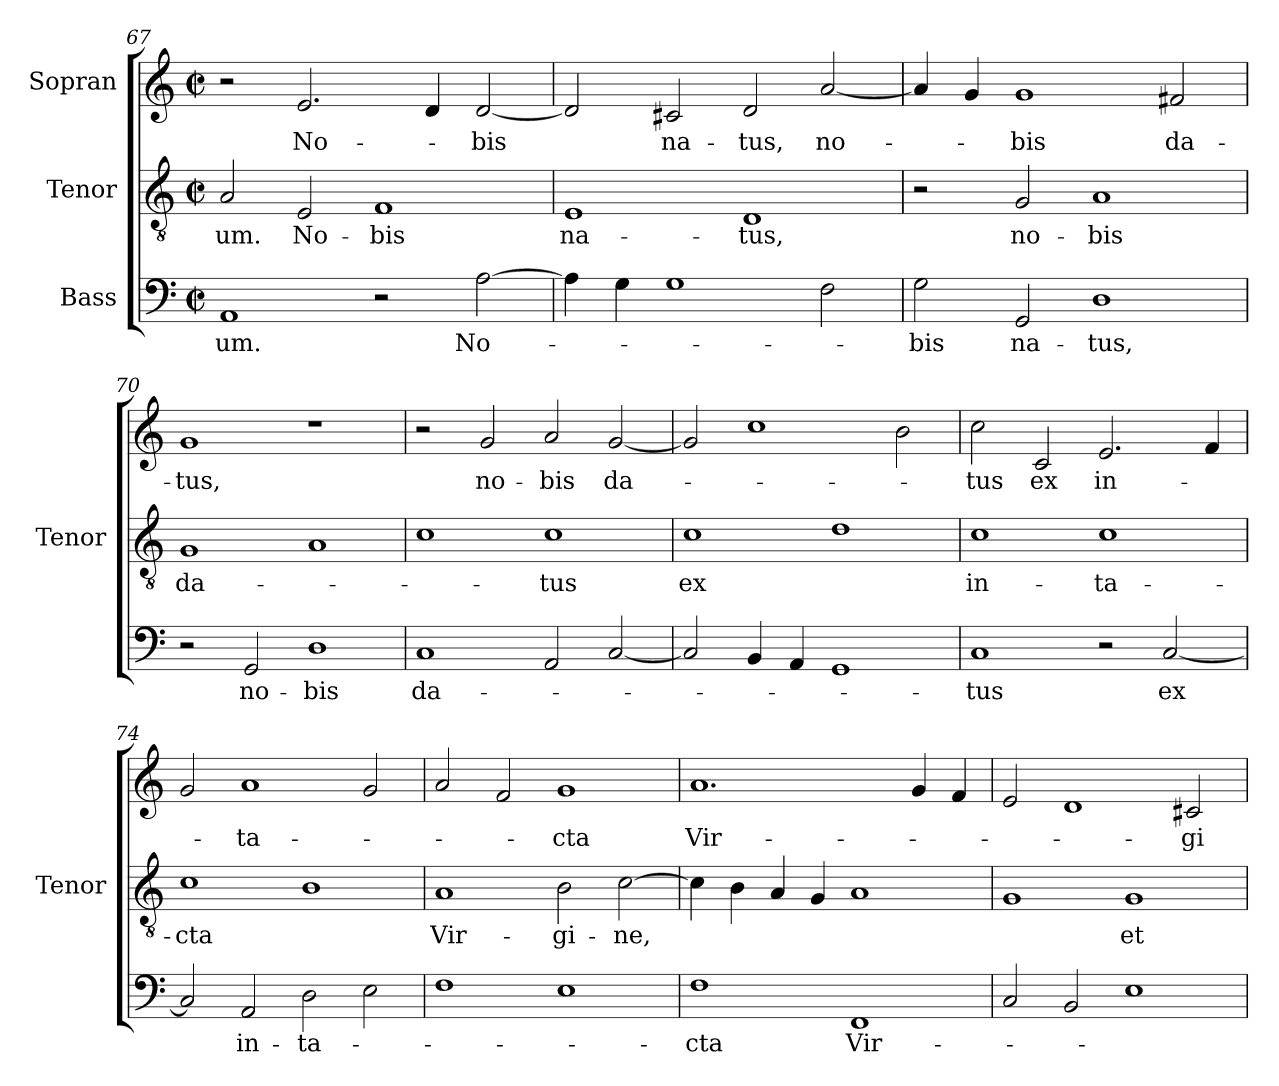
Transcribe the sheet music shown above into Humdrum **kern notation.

**kern	**text	**kern	**text	**kern	**text
*part3	*part3	*part2	*part2	*part1	*part1
*staff3	*staff3	*staff2	*staff2	*staff1	*staff1
*I"Bass	*	*I"Tenor	*	*I"Sopran	*
*	*	*I'Tenor	*	*	*
*clefF4	*	*clefGv2	*	*clefG2	*
*	*	*ITrd7c12	*	*	*
*k[]	*	*k[]	*	*k[]	*
*M2/2	*	*M2/2	*	*M2/2	*
*met(c|)	*	*met(c|)	*	*met(c|)	*
=67	=67	=67	=67	=67	=67
!	!LO:LY:b:color=#000000	!	!	!	!
!	!	!	!LO:LY:b:color=#000000	!	!
1AAi	-um.	2AAi/	-um.	2r	.
!	!	!	!LO:LY:b:color=#000000	!	!
!	!	!	!	!	!LO:LY:b:color=#000000
.	.	2EEi/	No-	2.ei/	No-
!	!	!	!LO:LY:b:color=#000000	!	!
2r	.	1FFi	-bis	.	.
.	.	.	.	4di/	.
!	!LO:LY:b:color=#000000	!	!	!	!
!	!	!	!	!	!LO:LY:b:color=#000000
[>2Ai\	No-	.	.	[<2di/	-bis
=68	=68	=68	=68	=68	=68
!	!	!	!LO:LY:b:color=#000000	!	!
4Ai\]	.	1EEi	na-	2di/]	.
4Gi\	.	.	.	.	.
!	!	!	!	!	!LO:LY:b:color=#000000
1Gi	.	.	.	2c#Xi/	na-
!	!	!	!LO:LY:b:color=#000000	!	!
!	!	!	!	!	!LO:LY:b:color=#000000
.	.	1DDi	-tus,	2di/	-tus,
!	!	!	!	!	!LO:LY:b:color=#000000
2Fi\	.	.	.	[<2ai/	no-
=69	=69	=69	=69	=69	=69
!	!LO:LY:b:color=#000000	!	!	!	!
2Gi\	-bis	2r	.	4ai/]	.
.	.	.	.	4gi/	.
!	!LO:LY:b:color=#000000	!	!	!	!
!	!	!	!LO:LY:b:color=#000000	!	!
!	!	!	!	!	!LO:LY:b:color=#000000
2GGi/	na-	2GGi/	no-	1gi	-bis
!	!LO:LY:b:color=#000000	!	!	!	!
!	!	!	!LO:LY:b:color=#000000	!	!
1Di	-tus,	1AAi	-bis	.	.
!	!	!	!	!	!LO:LY:b:color=#000000
.	.	.	.	2f#Xi/	da-
=70	=70	=70	=70	=70	=70
!	!	!	!LO:LY:b:color=#000000	!	!
!	!	!	!	!	!LO:LY:b:color=#000000
2r	.	1GGi	da-	1gi	-tus,
!	!LO:LY:b:color=#000000	!	!	!	!
2GGi/	no-	.	.	.	.
!	!LO:LY:b:color=#000000	!	!	!	!
1Di	-bis	1AAi	.	1r	.
!!LO:LB:g=z
=71	=71	=71	=71	=71	=71
!	!LO:LY:b:color=#000000	!	!	!	!
1Ci	da-	1Ci	.	2r	.
!	!	!	!	!	!LO:LY:b:color=#000000
.	.	.	.	2gi/	no-
!	!	!	!LO:LY:b:color=#000000	!	!
!	!	!	!	!	!LO:LY:b:color=#000000
2AAi/	.	1Ci	-tus	2ai/	-bis
!	!	!	!	!	!LO:LY:b:color=#000000
[<2Ci/	.	.	.	[<2gi/	da-
=72	=72	=72	=72	=72	=72
!	!	!	!LO:LY:b:color=#000000	!	!
2Ci/]	.	1Ci	ex	2gi/]	.
4BBi/	.	.	.	1cci	.
4AAi/	.	.	.	.	.
1GGi	.	1Di	.	.	.
.	.	.	.	2bi\	.
=73	=73	=73	=73	=73	=73
!	!LO:LY:b:color=#000000	!	!	!	!
!	!	!	!LO:LY:b:color=#000000	!	!
!	!	!	!	!	!LO:LY:b:color=#000000
1Ci	-tus	1Ci	in-	2cci\	-tus
!	!	!	!	!	!LO:LY:b:color=#000000
.	.	.	.	2ci/	ex
!	!	!	!LO:LY:b:color=#000000	!	!
!	!	!	!	!	!LO:LY:b:color=#000000
2r	.	1Ci	-ta-	2.ei/	in-
!	!LO:LY:b:color=#000000	!	!	!	!
[<2Ci/	ex	.	.	.	.
.	.	.	.	4fi/	.
=74	=74	=74	=74	=74	=74
!	!	!	!LO:LY:b:color=#000000	!	!
2Ci/]	.	1Ci	-cta	2gi/	.
!	!LO:LY:b:color=#000000	!	!	!	!
!	!	!	!	!	!LO:LY:b:color=#000000
2AAi/	in-	.	.	1ai	-ta-
!	!LO:LY:b:color=#000000	!	!	!	!
2Di\	-ta-	1BBi	.	.	.
2Ei\	.	.	.	2gi/	.
=75	=75	=75	=75	=75	=75
!	!	!	!LO:LY:b:color=#000000	!	!
1Fi	.	1AAi	Vir-	2ai/	.
.	.	.	.	2fi/	.
!	!	!	!LO:LY:b:color=#000000	!	!
!	!	!	!	!	!LO:LY:b:color=#000000
1Ei	.	2BBi\	-gi-	1gi	-cta
!	!	!	!LO:LY:b:color=#000000	!	!
.	.	[>2Ci\	-ne,	.	.
=76	=76	=76	=76	=76	=76
!	!LO:LY:b:color=#000000	!	!	!	!
!	!	!	!	!	!LO:LY:b:color=#000000
1Fi	-cta	4Ci\]	.	1.ai	Vir-
.	.	4BBi\	.	.	.
.	.	4AAi/	.	.	.
.	.	4GGi/	.	.	.
!	!LO:LY:b:color=#000000	!	!	!	!
1FFi	Vir-	1AAi	.	.	.
.	.	.	.	4gi/	.
.	.	.	.	4fi/	.
=77	=77	=77	=77	=77	=77
2Ci/	.	1GGi	.	2ei/	.
2BBi/	.	.	.	1di	.
!	!	!	!LO:LY:b:color=#000000	!	!
1Ei	.	1GGi	et	.	.
!	!	!	!	!	!LO:LY:b:color=#000000
.	.	.	.	2c#Xi/	-gi-
=	=	=	=	=	=
*-	*-	*-	*-	*-	*-
